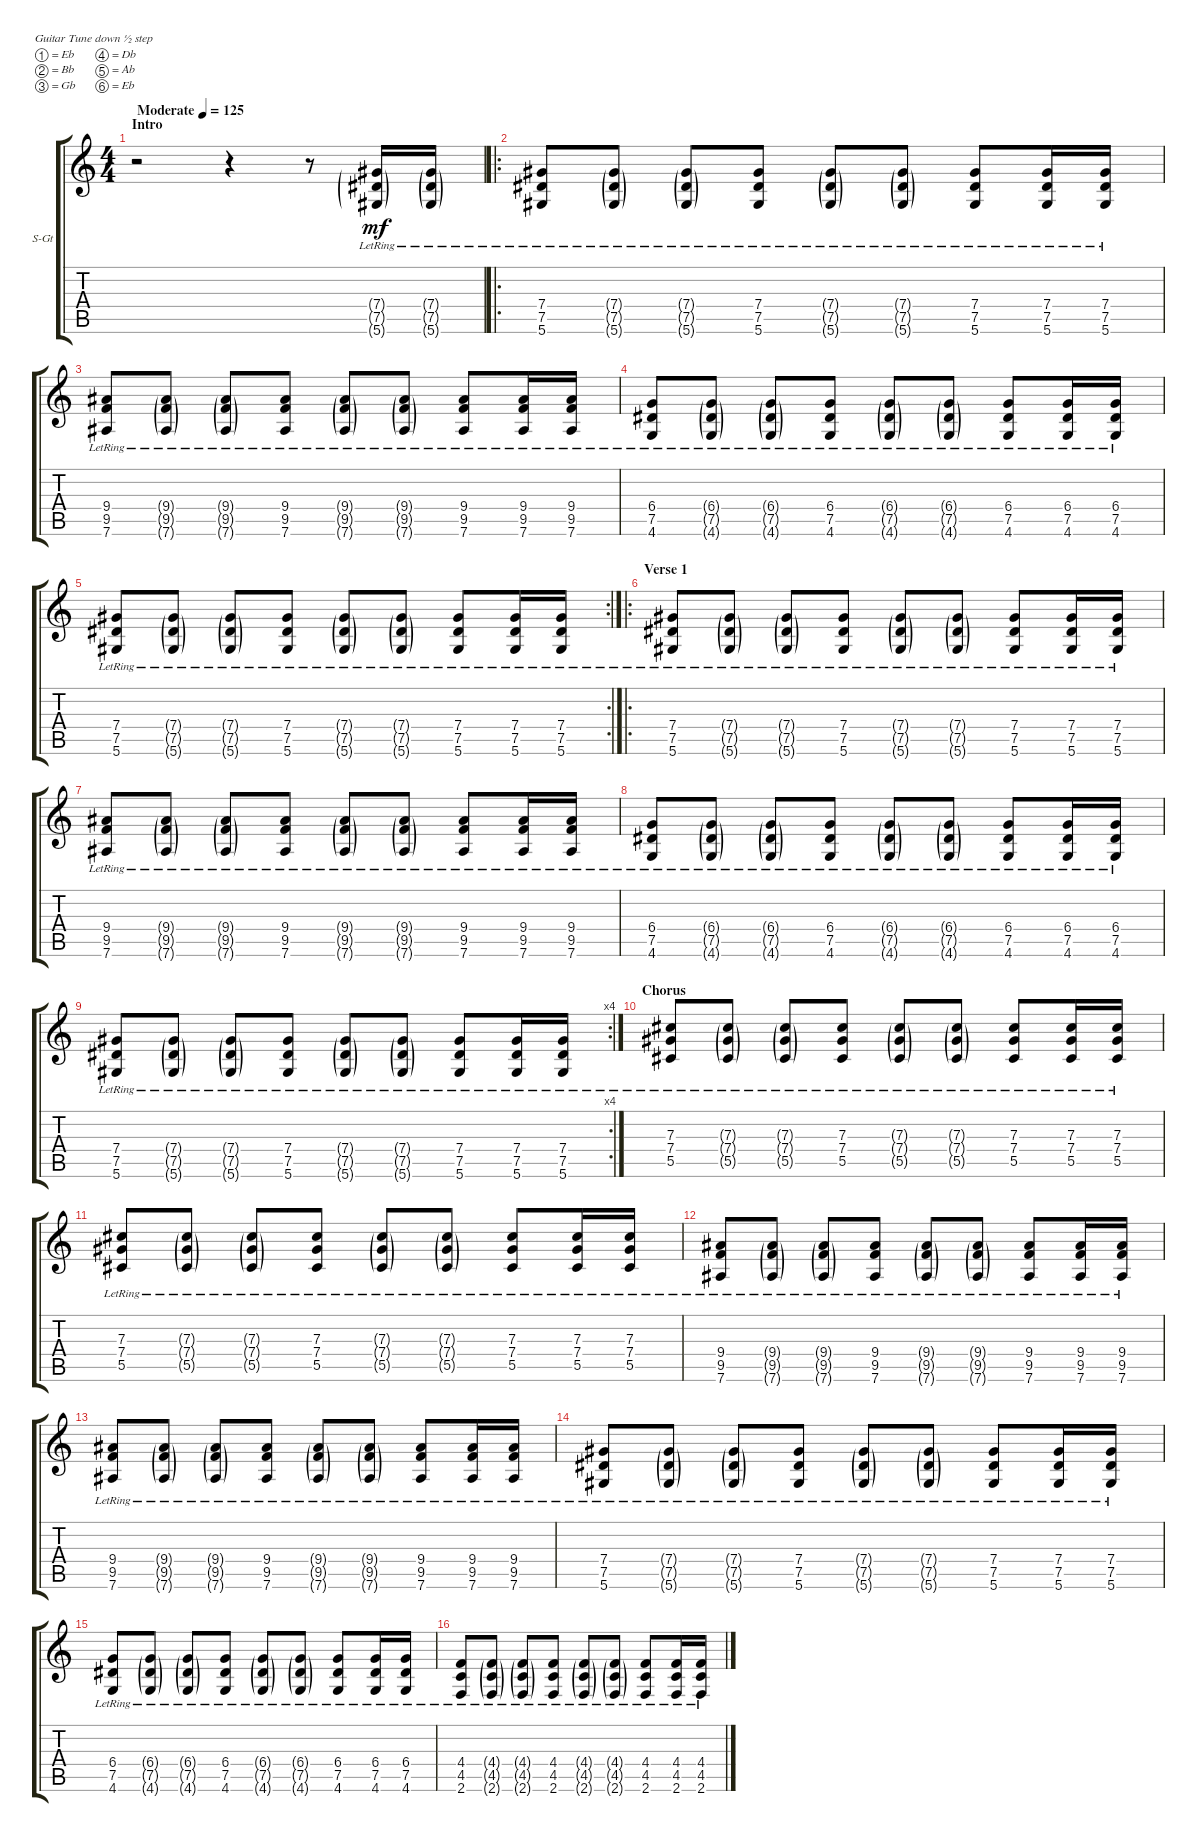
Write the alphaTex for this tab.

\defaultSystemsLayout 4
\bracketExtendMode groupsimilarinstruments
\firstSystemTrackNameOrientation horizontal
\otherSystemsTrackNameOrientation horizontal
\track ("Steel Guitar" "S-Gt") {instrument acousticguitarsteel}
\staff {score tabs}
\tuning (Eb4 Bb3 Gb3 Db3 Ab2 Eb2)
\ts (4 4)
\section ("" "Intro")
\tempo (125 "Moderate")
\clef g2
\ks c
r.2{dy mf instrument acousticguitarsteel} r.4 r.8 (5.6{g lr} 7.5{g lr} 7.4{g lr}).16 (5.6{g lr} 7.5{g lr} 7.4{g lr}).16 |
\ro
(5.6{lr} 7.5{lr} 7.4{lr}).8 (5.6{g lr} 7.5{g lr} 7.4{g lr}).8 (5.6{g lr} 7.5{g lr} 7.4{g lr}).8 (5.6{lr} 7.5{lr} 7.4{lr}).8 (5.6{g lr} 7.5{g lr} 7.4{g lr}).8 (5.6{g lr} 7.5{g lr} 7.4{g lr}).8 (5.6{lr} 7.5{lr} 7.4{lr}).8 (5.6{lr} 7.5{lr} 7.4{lr}).16 (5.6{lr} 7.5{lr} 7.4{lr}).16 |
(7.6{lr} 9.5{lr} 9.4{lr}).8 (7.6{g lr} 9.5{g lr} 9.4{g lr}).8 (7.6{g lr} 9.5{g lr} 9.4{g lr}).8 (7.6{lr} 9.5{lr} 9.4{lr}).8 (7.6{g lr} 9.5{g lr} 9.4{g lr}).8 (7.6{g lr} 9.5{g lr} 9.4{g lr}).8 (7.6{lr} 9.5{lr} 9.4{lr}).8 (7.6{lr} 9.5{lr} 9.4{lr}).16 (7.6{lr} 9.5{lr} 9.4{lr}).16 |
(4.6{lr} 7.5{lr} 6.4{lr}).8 (4.6{g lr} 7.5{g lr} 6.4{g lr}).8 (4.6{g lr} 7.5{g lr} 6.4{g lr}).8 (4.6{lr} 7.5{lr} 6.4{lr}).8 (4.6{g lr} 7.5{g lr} 6.4{g lr}).8 (4.6{g lr} 7.5{g lr} 6.4{g lr}).8 (4.6{lr} 7.5{lr} 6.4{lr}).8 (4.6{lr} 7.5{lr} 6.4{lr}).16 (4.6{lr} 7.5{lr} 6.4{lr}).16 |
\rc 2
(5.6{lr} 7.5{lr} 7.4{lr}).8 (5.6{g lr} 7.5{g lr} 7.4{g lr}).8 (5.6{g lr} 7.5{g lr} 7.4{g lr}).8 (5.6{lr} 7.5{lr} 7.4{lr}).8 (5.6{g lr} 7.5{g lr} 7.4{g lr}).8 (5.6{g lr} 7.5{g lr} 7.4{g lr}).8 (5.6{lr} 7.5{lr} 7.4{lr}).8 (5.6{lr} 7.5{lr} 7.4{lr}).16 (5.6{lr} 7.5{lr} 7.4{lr}).16 |
\ro
\section ("" "Verse 1")
(5.6{lr} 7.5{lr} 7.4{lr}).8 (5.6{g lr} 7.5{g lr} 7.4{g lr}).8 (5.6{g lr} 7.5{g lr} 7.4{g lr}).8 (5.6{lr} 7.5{lr} 7.4{lr}).8 (5.6{g lr} 7.5{g lr} 7.4{g lr}).8 (5.6{g lr} 7.5{g lr} 7.4{g lr}).8 (5.6{lr} 7.5{lr} 7.4{lr}).8 (5.6{lr} 7.5{lr} 7.4{lr}).16 (5.6{lr} 7.5{lr} 7.4{lr}).16 |
(7.6{lr} 9.5{lr} 9.4{lr}).8 (7.6{g lr} 9.5{g lr} 9.4{g lr}).8 (7.6{g lr} 9.5{g lr} 9.4{g lr}).8 (7.6{lr} 9.5{lr} 9.4{lr}).8 (7.6{g lr} 9.5{g lr} 9.4{g lr}).8 (7.6{g lr} 9.5{g lr} 9.4{g lr}).8 (7.6{lr} 9.5{lr} 9.4{lr}).8 (7.6{lr} 9.5{lr} 9.4{lr}).16 (7.6{lr} 9.5{lr} 9.4{lr}).16 |
(4.6{lr} 7.5{lr} 6.4{lr}).8 (4.6{g lr} 7.5{g lr} 6.4{g lr}).8 (4.6{g lr} 7.5{g lr} 6.4{g lr}).8 (4.6{lr} 7.5{lr} 6.4{lr}).8 (4.6{g lr} 7.5{g lr} 6.4{g lr}).8 (4.6{g lr} 7.5{g lr} 6.4{g lr}).8 (4.6{lr} 7.5{lr} 6.4{lr}).8 (4.6{lr} 7.5{lr} 6.4{lr}).16 (4.6{lr} 7.5{lr} 6.4{lr}).16 |
\rc 4
(5.6{lr} 7.5{lr} 7.4{lr}).8 (5.6{g lr} 7.5{g lr} 7.4{g lr}).8 (5.6{g lr} 7.5{g lr} 7.4{g lr}).8 (5.6{lr} 7.5{lr} 7.4{lr}).8 (5.6{g lr} 7.5{g lr} 7.4{g lr}).8 (5.6{g lr} 7.5{g lr} 7.4{g lr}).8 (5.6{lr} 7.5{lr} 7.4{lr}).8 (5.6{lr} 7.5{lr} 7.4{lr}).16 (5.6{lr} 7.5{lr} 7.4{lr}).16 |
\section ("" "Chorus")
(5.5{lr} 7.4{lr} 7.3{lr}).8 (5.5{g lr} 7.4{g lr} 7.3{g lr}).8 (5.5{g lr} 7.4{g lr} 7.3{g lr}).8 (5.5{lr} 7.4{lr} 7.3{lr}).8 (5.5{g lr} 7.4{g lr} 7.3{g lr}).8 (5.5{g lr} 7.4{g lr} 7.3{g lr}).8 (5.5{lr} 7.4{lr} 7.3{lr}).8 (5.5{lr} 7.4{lr} 7.3{lr}).16 (5.5{lr} 7.4{lr} 7.3{lr}).16 |
(5.5{lr} 7.4{lr} 7.3{lr}).8 (5.5{g lr} 7.4{g lr} 7.3{g lr}).8 (5.5{g lr} 7.4{g lr} 7.3{g lr}).8 (5.5{lr} 7.4{lr} 7.3{lr}).8 (5.5{g lr} 7.4{g lr} 7.3{g lr}).8 (5.5{g lr} 7.4{g lr} 7.3{g lr}).8 (5.5{lr} 7.4{lr} 7.3{lr}).8 (5.5{lr} 7.4{lr} 7.3{lr}).16 (5.5{lr} 7.4{lr} 7.3{lr}).16 |
(7.6{lr} 9.5{lr} 9.4{lr}).8 (7.6{g lr} 9.5{g lr} 9.4{g lr}).8 (7.6{g lr} 9.5{g lr} 9.4{g lr}).8 (7.6{lr} 9.5{lr} 9.4{lr}).8 (7.6{g lr} 9.5{g lr} 9.4{g lr}).8 (7.6{g lr} 9.5{g lr} 9.4{g lr}).8 (7.6{lr} 9.5{lr} 9.4{lr}).8 (7.6{lr} 9.5{lr} 9.4{lr}).16 (7.6{lr} 9.5{lr} 9.4{lr}).16 |
(7.6{lr} 9.5{lr} 9.4{lr}).8 (7.6{g lr} 9.5{g lr} 9.4{g lr}).8 (7.6{g lr} 9.5{g lr} 9.4{g lr}).8 (7.6{lr} 9.5{lr} 9.4{lr}).8 (7.6{g lr} 9.5{g lr} 9.4{g lr}).8 (7.6{g lr} 9.5{g lr} 9.4{g lr}).8 (7.6{lr} 9.5{lr} 9.4{lr}).8 (7.6{lr} 9.5{lr} 9.4{lr}).16 (7.6{lr} 9.5{lr} 9.4{lr}).16 |
(5.6{lr} 7.5{lr} 7.4{lr}).8 (5.6{g lr} 7.5{g lr} 7.4{g lr}).8 (5.6{g lr} 7.5{g lr} 7.4{g lr}).8 (5.6{lr} 7.5{lr} 7.4{lr}).8 (5.6{g lr} 7.5{g lr} 7.4{g lr}).8 (5.6{g lr} 7.5{g lr} 7.4{g lr}).8 (5.6{lr} 7.5{lr} 7.4{lr}).8 (5.6{lr} 7.5{lr} 7.4{lr}).16 (5.6{lr} 7.5{lr} 7.4{lr}).16 |
(4.6{lr} 7.5{lr} 6.4{lr}).8 (4.6{g lr} 7.5{g lr} 6.4{g lr}).8 (4.6{g lr} 7.5{g lr} 6.4{g lr}).8 (4.6{lr} 7.5{lr} 6.4{lr}).8 (4.6{g lr} 7.5{g lr} 6.4{g lr}).8 (4.6{g lr} 7.5{g lr} 6.4{g lr}).8 (4.6{lr} 7.5{lr} 6.4{lr}).8 (4.6{lr} 7.5{lr} 6.4{lr}).16 (4.6{lr} 7.5{lr} 6.4{lr}).16 |
(2.6{lr} 4.5{lr} 4.4{lr}).8 (2.6{g lr} 4.5{g lr} 4.4{g lr}).8 (2.6{g lr} 4.5{g lr} 4.4{g lr}).8 (2.6{lr} 4.5{lr} 4.4{lr}).8 (2.6{g lr} 4.5{g lr} 4.4{g lr}).8 (2.6{g lr} 4.5{g lr} 4.4{g lr}).8 (2.6{lr} 4.5{lr} 4.4{lr}).8 (2.6{lr} 4.5{lr} 4.4{lr}).16 (2.6{lr} 4.5{lr} 4.4{lr}).16
